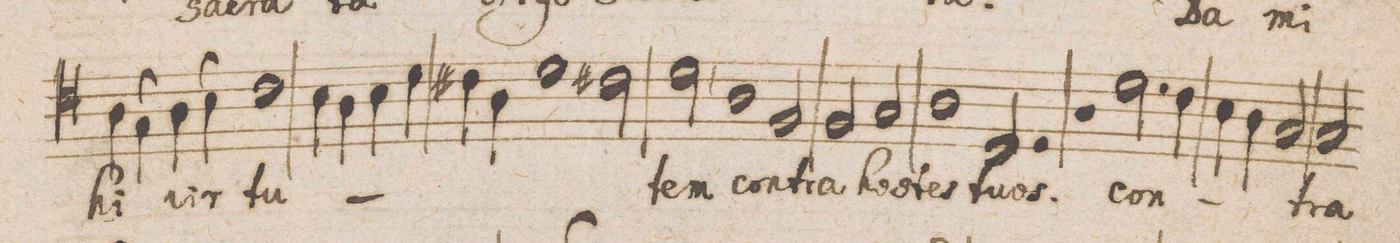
**kern	**text	**dynam
*I"Tenore	*	*
*clefC4	*	*
*k[]	*	*
*met(C|)	*	*
*M2/1	*	*
4A\	-hi-	.
(>4G\	.	.
4A\)	-vir-	.
(>4B\	.	.
1c)	-tu-	.
=41-	=41-	=41-
4B\	.	.
4A\	.	.
4B\	.	.
4d\	.	.
4c#X\	.	.
4A\	.	.
1d\	.	.
=42-	=42-	=42-
2c#X\	.	.
2d,<\	-tem	.
1A\	con-	.
=43-	=43-	=43-
2F/	-tra	.
2F/	hos-	.
2G/	-tes	.
=44-	=44-	=44-
1A	tu-	.
2D/	-os.	.
2r	.	.
=45-	=45-	=45-
1r	.	.
2.d\	con-	.
4c\	.	.
=46-	=46-	=46-
4B\	.	.
4A\	.	.
2G/	.	.
2G/	-tra	.
*-	*-	*-
